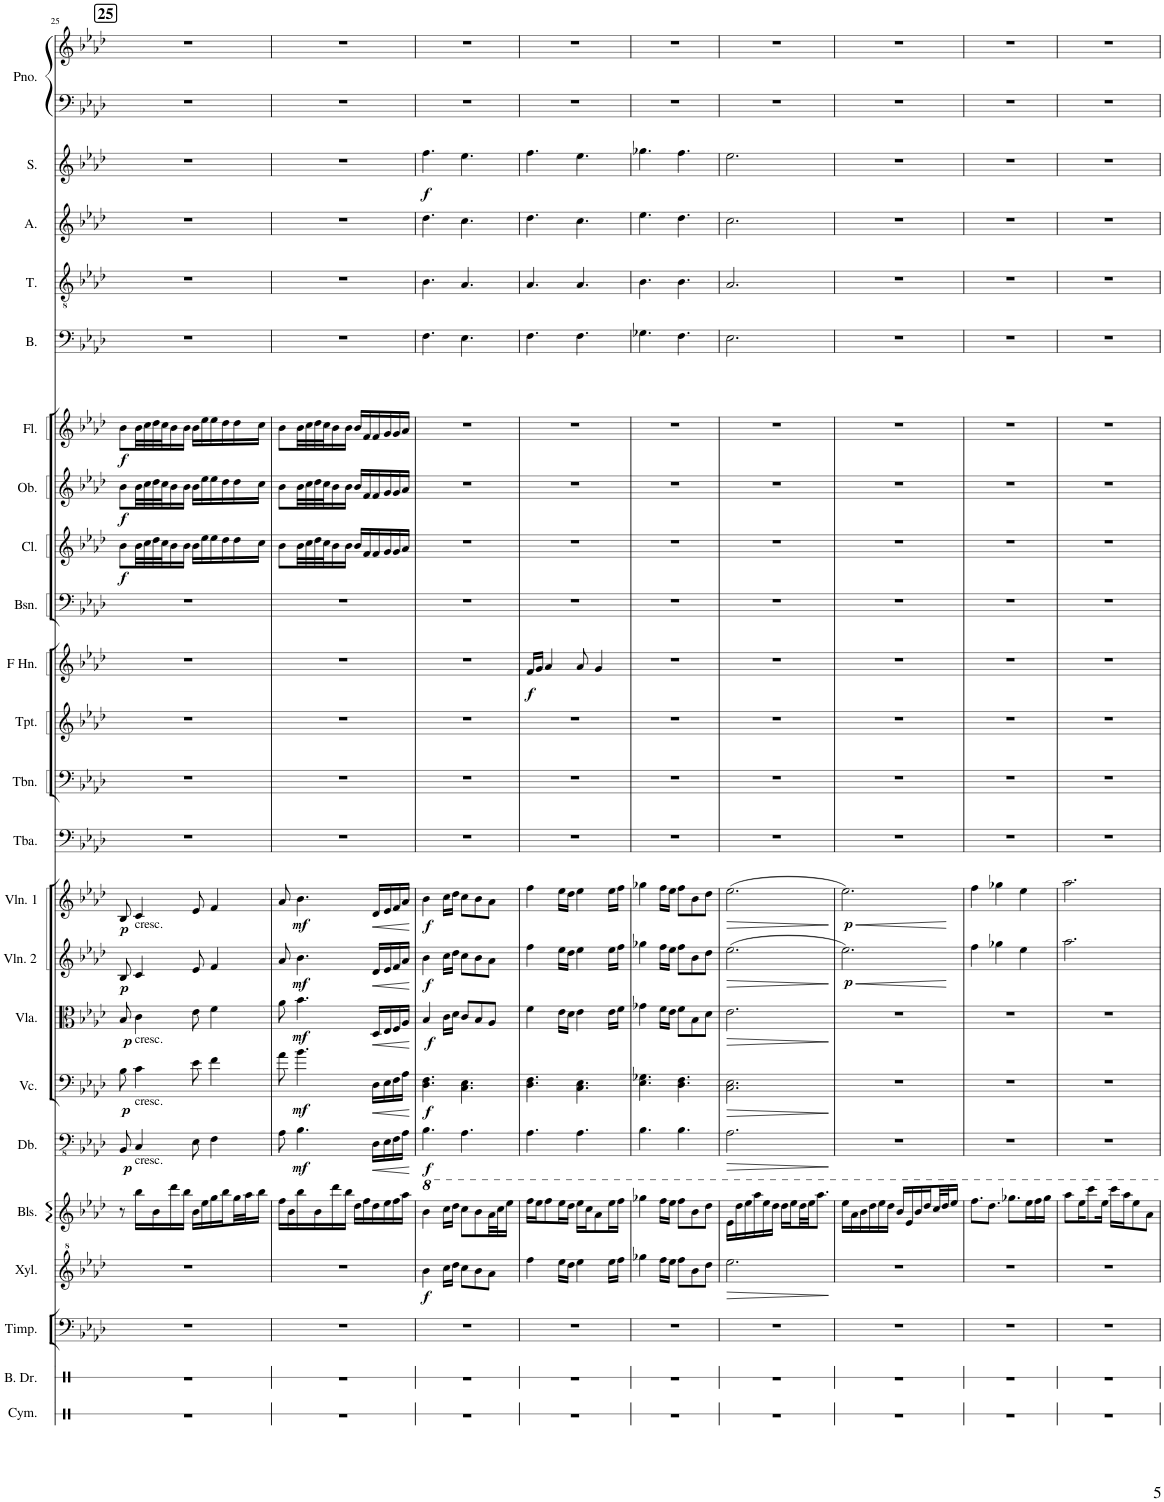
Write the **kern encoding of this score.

**kern	**kern	**kern	**kern	**dynam	**kern	**kern	**dynam	**kern	**dynam	**kern	**dynam	**kern	**dynam	**kern	**dynam	**kern	**kern	**kern	**kern	**dynam	**kern	**kern	**dynam	**kern	**dynam	**kern	**dynam	**kern	**kern	**kern	**kern	**dynam	**kern	**kern
*part23	*part22	*part21	*part20	*part20	*part19	*part18	*part18	*part17	*part17	*part16	*part16	*part15	*part15	*part14	*part14	*part13	*part12	*part11	*part10	*part10	*part9	*part8	*part8	*part7	*part7	*part6	*part6	*part5	*part4	*part3	*part2	*part2	*part1	*part1
*staff24	*staff23	*staff22	*staff21	*staff21	*staff20	*staff19	*staff19	*staff18	*staff18	*staff17	*staff17	*staff16	*staff16	*staff15	*staff15	*staff14	*staff13	*staff12	*staff11	*staff11	*staff10	*staff9	*staff9	*staff8	*staff8	*staff7	*staff7	*staff6	*staff5	*staff4	*staff3	*staff3	*staff2	*staff1
*I"Cymbal	*I"Bass Drum	*I"Timpani	*I"Xylophone	*	*I"Bells	*I"Double Bass	*	*I"Violoncello	*	*I"Viola	*	*I"Violin 2	*	*I"Violin 1	*	*I"Tuba	*I"Trombone	*I"Bb Trumpet	*I"F Horn	*	*I"Bassoon	*I"Bb Clarinet	*	*I"Oboe	*	*I"Flute	*	*I"Bass	*I"Tenor	*I"Alto	*I"Soprano	*	*I"Piano	*
*I'Cym.	*I'B. Dr.	*I'Timp.	*I'Xyl.	*	*I'Bls.	*I'Db.	*	*I'Vc.	*	*I'Vla.	*	*I'Vln. 2	*	*I'Vln. 1	*	*I'Tba.	*I'Tbn.	*I'Tpt.	*I'F Hn.	*	*I'Bsn.	*I'Cl.	*	*I'Ob.	*	*I'Fl.	*	*I'B.	*I'T.	*I'A.	*I'S.	*	*I'Pno.	*
!!LO:PB:g=z
*clefX	*clefX	*clefF4	*clefG^2	*	*clefG2	*clefFv4	*	*clefF4	*	*clefC3	*	*clefG2	*	*clefG2	*	*clefF4	*clefF4	*clefG2	*clefG2	*	*clefF4	*clefG2	*	*clefG2	*	*clefG2	*	*clefF4	*clefGv2	*clefG2	*clefG2	*	*clefF4	*clefG2
*	*	*	*	*	*	*ITrd7c12	*	*	*	*	*	*	*	*	*	*	*	*ITrd1c2	*ITrd4c7	*	*	*ITrd1c2	*	*	*	*	*	*	*	*	*	*	*	*
*k[]	*k[]	*k[b-e-a-d-]	*k[b-e-a-d-]	*	*k[b-e-a-d-]	*k[b-e-a-d-]	*	*k[b-e-a-d-]	*	*k[b-e-a-d-]	*	*k[b-e-a-d-]	*	*k[b-e-a-d-]	*	*k[b-e-a-d-]	*k[b-e-a-d-]	*k[b-e-a-d-]	*k[b-e-a-d-]	*	*k[b-e-a-d-]	*k[b-e-a-d-]	*	*k[b-e-a-d-]	*	*k[b-e-a-d-]	*	*k[b-e-a-d-]	*k[b-e-a-d-]	*k[b-e-a-d-]	*k[b-e-a-d-]	*	*k[b-e-a-d-]	*k[b-e-a-d-]
*M6/8	*M6/8	*M6/8	*M6/8	*	*M6/8	*M6/8	*	*M6/8	*	*M6/8	*	*M6/8	*	*M6/8	*	*M6/8	*M6/8	*M6/8	*M6/8	*	*M6/8	*M6/8	*	*M6/8	*	*M6/8	*	*M6/8	*M6/8	*M6/8	*M6/8	*	*M6/8	*M6/8
!!LO:REH:place=s1:a:B:cj:fs=14:t=25
=25	=25	=25	=25	=25	=25	=25	=25	=25	=25	=25	=25	=25	=25	=25	=25	=25	=25	=25	=25	=25	=25	=25	=25	=25	=25	=25	=25	=25	=25	=25	=25	=25	=25	=25
!	!	!	!	!	!	!	!LO:DY:b	!	!LO:DY:b	!	!LO:DY:b	!	!LO:DY:b	!	!LO:DY:b	!	!	!	!	!	!	!	!LO:DY:b	!	!LO:DY:b	!	!LO:DY:b	!	!	!	!	!	!	!
2.r	2.r	2.r	2.r	.	8r	8BBB-/	p	8B-\	p	8B-/	p	8B-/	p	8B-/	p	2.r	2.r	2.r	2.r	.	2.r	8b-\L	f	8b-\L	f	8b-\L	f	2.r	2.r	2.r	2.r	.	2.r	2.r
!	!	!	!	!	!	!	!	!	!	!	!	!	!	!LO:TX:b:t=cresc.	!	!	!	!	!	!	!	!	!	!	!	!	!	!	!	!	!	!	!	!
!	!	!	!	!	!	!	!	!	!	!LO:TX:b:t=cresc.	!	!	!	!	!	!	!	!	!	!	!	!	!	!	!	!	!	!	!	!	!	!	!	!
!	!	!	!	!	!	!	!	!LO:TX:b:t=cresc.	!	!	!	!	!	!	!	!	!	!	!	!	!	!	!	!	!	!	!	!	!	!	!	!	!	!
!	!	!	!	!	!	!LO:TX:b:t=cresc.	!	!	!	!	!	!	!	!	!	!	!	!	!	!	!	!	!	!	!	!	!	!	!	!	!	!	!	!
.	.	.	.	.	16bb-\LL	4CC/	.	4c\	.	4c\	.	4c/	.	4c/	.	.	.	.	.	.	.	32b-\LL	.	32b-\LL	.	32b-\LL	.	.	.	.	.	.	.	.
.	.	.	.	.	.	.	.	.	.	.	.	.	.	.	.	.	.	.	.	.	.	32cc\	.	32cc\	.	32cc\	.	.	.	.	.	.	.	.
.	.	.	.	.	16b-\	.	.	.	.	.	.	.	.	.	.	.	.	.	.	.	.	32dd-\	.	32dd-\	.	32dd-\	.	.	.	.	.	.	.	.
.	.	.	.	.	.	.	.	.	.	.	.	.	.	.	.	.	.	.	.	.	.	32cc\J	.	32cc\J	.	32cc\J	.	.	.	.	.	.	.	.
.	.	.	.	.	16ddd-\	.	.	.	.	.	.	.	.	.	.	.	.	.	.	.	.	16b-\	.	16b-\	.	16b-\	.	.	.	.	.	.	.	.
.	.	.	.	.	16bb-\JJ	.	.	.	.	.	.	.	.	.	.	.	.	.	.	.	.	16b-\JJ	.	16b-\JJ	.	16b-\JJ	.	.	.	.	.	.	.	.
.	.	.	.	.	16b-\LL	8EE-\	.	8e-\	.	8e-\	.	8e-/	.	8e-/	.	.	.	.	.	.	.	16b-\LL	.	16b-\LL	.	16b-\LL	.	.	.	.	.	.	.	.
.	.	.	.	.	16ee-\	.	.	.	.	.	.	.	.	.	.	.	.	.	.	.	.	16ee-\	.	16ee-\	.	16ee-\	.	.	.	.	.	.	.	.
.	.	.	.	.	16gg\	4FF\	.	4f\	.	4f\	.	4f/	.	4f/	.	.	.	.	.	.	.	16ee-\	.	16ee-\	.	16ee-\	.	.	.	.	.	.	.	.
.	.	.	.	.	16bb-\	.	.	.	.	.	.	.	.	.	.	.	.	.	.	.	.	16dd-\	.	16dd-\	.	16dd-\	.	.	.	.	.	.	.	.
.	.	.	.	.	32gg\L	.	.	.	.	.	.	.	.	.	.	.	.	.	.	.	.	16dd-\	.	16dd-\	.	16dd-\	.	.	.	.	.	.	.	.
.	.	.	.	.	32aa-\J	.	.	.	.	.	.	.	.	.	.	.	.	.	.	.	.	.	.	.	.	.	.	.	.	.	.	.	.	.
.	.	.	.	.	16bb-\JJ	.	.	.	.	.	.	.	.	.	.	.	.	.	.	.	.	16cc\JJ	.	16cc\JJ	.	16cc\JJ	.	.	.	.	.	.	.	.
=26	=26	=26	=26	=26	=26	=26	=26	=26	=26	=26	=26	=26	=26	=26	=26	=26	=26	=26	=26	=26	=26	=26	=26	=26	=26	=26	=26	=26	=26	=26	=26	=26	=26	=26
2.r	2.r	2.r	2.r	.	16ff\LL	8AA-\	.	8a-\	.	8a-\	.	8a-/	.	8a-/	.	2.r	2.r	2.r	2.r	.	2.r	8b-\L	.	8b-\L	.	8b-\L	.	2.r	2.r	2.r	2.r	.	2.r	2.r
.	.	.	.	.	16b-\	.	.	.	.	.	.	.	.	.	.	.	.	.	.	.	.	.	.	.	.	.	.	.	.	.	.	.	.	.
!	!	!	!	!	!	!	!LO:DY:b	!	!LO:DY:b	!	!LO:DY:b	!	!LO:DY:b	!	!LO:DY:b	!	!	!	!	!	!	!	!	!	!	!	!	!	!	!	!	!	!	!
.	.	.	.	.	16bb-\	4.BB-\	mf	4.b-\	mf	4.b-\	mf	4.b-\	mf	4.b-\	mf	.	.	.	.	.	.	32b-\LL	.	32b-\LL	.	32b-\LL	.	.	.	.	.	.	.	.
.	.	.	.	.	.	.	.	.	.	.	.	.	.	.	.	.	.	.	.	.	.	32cc\	.	32cc\	.	32cc\	.	.	.	.	.	.	.	.
.	.	.	.	.	16b-\	.	.	.	.	.	.	.	.	.	.	.	.	.	.	.	.	32dd-\	.	32dd-\	.	32dd-\	.	.	.	.	.	.	.	.
.	.	.	.	.	.	.	.	.	.	.	.	.	.	.	.	.	.	.	.	.	.	32cc\J	.	32cc\J	.	32cc\J	.	.	.	.	.	.	.	.
.	.	.	.	.	16ddd-\	.	.	.	.	.	.	.	.	.	.	.	.	.	.	.	.	16b-\	.	16b-\	.	16b-\	.	.	.	.	.	.	.	.
.	.	.	.	.	16bb-\JJ	.	.	.	.	.	.	.	.	.	.	.	.	.	.	.	.	16b-\JJ	.	16b-\JJ	.	16b-\JJ	.	.	.	.	.	.	.	.
.	.	.	.	.	16dd-\LL	.	.	.	.	.	.	.	.	.	.	.	.	.	.	.	.	16b-/LL	.	16b-/LL	.	16b-/LL	.	.	.	.	.	.	.	.
.	.	.	.	.	16ff\	.	.	.	.	.	.	.	.	.	.	.	.	.	.	.	.	16f/	.	16f/	.	16f/	.	.	.	.	.	.	.	.
!	!	!	!	!	!	!	!LO:HP:b	!	!LO:HP:b	!	!LO:HP:b	!	!LO:HP:b	!	!LO:HP:b	!	!	!	!	!	!	!	!	!	!	!	!	!	!	!	!	!	!	!
.	.	.	.	.	16dd-\	16DD-\LL	<	16D-\LL	<	16D-/LL	<	16d-/LL	<	16d-/LL	<	.	.	.	.	.	.	16f/	.	16f/	.	16f/	.	.	.	.	.	.	.	.
.	.	.	.	.	16ee-\	16EE-\	.	16E-\	.	16E-/	.	16e-/	.	16e-/	.	.	.	.	.	.	.	16g/	.	16g/	.	16g/	.	.	.	.	.	.	.	.
.	.	.	.	.	16ff\	16FF\	.	16F\	.	16F/	.	16f/	.	16f/	.	.	.	.	.	.	.	16g/	.	16g/	.	16g/	.	.	.	.	.	.	.	.
.	.	.	.	.	16aa-\JJ	16AA-\JJ	.	16A-\JJ	.	16A-/JJ	.	16a-/JJ	.	16a-/JJ	.	.	.	.	.	.	.	16a-/JJ	.	16a-/JJ	.	16a-/JJ	.	.	.	.	.	.	.	.
.	.	.	.	.	.	.	[	.	[	.	[	.	[	.	[	.	.	.	.	.	.	.	.	.	.	.	.	.	.	.	.	.	.	.
=27	=27	=27	=27	=27	=27	=27	=27	=27	=27	=27	=27	=27	=27	=27	=27	=27	=27	=27	=27	=27	=27	=27	=27	=27	=27	=27	=27	=27	=27	=27	=27	=27	=27	=27
!	!	!	!	!LO:DY:b	!	!	!LO:DY:b	!	!LO:DY:b	!	!LO:DY:b	!	!LO:DY:b	!	!LO:DY:b	!	!	!	!	!	!	!	!	!	!	!	!	!	!	!	!	!LO:DY:b	!	!
2.r	2.r	2.r	4bb-\	f	4bb-\	4.BB-\	f	4.D-\ 4.F\	f	4B-/	f	4b-\	f	4b-\	f	2.r	2.r	2.r	2.r	.	2.r	2.r	.	2.r	.	2.r	.	4.F\	4.B-\	4.dd-\	4.ff\	f	2.r	2.r
.	.	.	16ccc\LL	.	16ccc\LL	.	.	.	.	16c\LL	.	16cc\LL	.	16cc\LL	.	.	.	.	.	.	.	.	.	.	.	.	.	.	.	.	.	.	.	.
.	.	.	16ddd-\JJ	.	16ddd-\JJ	.	.	.	.	16d-\JJ	.	16dd-\JJ	.	16dd-\JJ	.	.	.	.	.	.	.	.	.	.	.	.	.	.	.	.	.	.	.	.
.	.	.	8ccc\L	.	8ccc\L	4.AA-\	.	4.C\ 4.E-\	.	8c/L	.	8cc\L	.	8cc\L	.	.	.	.	.	.	.	.	.	.	.	.	.	4.E-\	4.A-/	4.cc\	4.ee-\	.	.	.
.	.	.	8bb-\	.	8bb-\	.	.	.	.	8B-/	.	8b-\	.	8b-\	.	.	.	.	.	.	.	.	.	.	.	.	.	.	.	.	.	.	.	.
.	.	.	8aa-\J	.	32aa-\LL	.	.	.	.	8A-/J	.	8a-\J	.	8a-\J	.	.	.	.	.	.	.	.	.	.	.	.	.	.	.	.	.	.	.	.
.	.	.	.	.	32ccc\J	.	.	.	.	.	.	.	.	.	.	.	.	.	.	.	.	.	.	.	.	.	.	.	.	.	.	.	.	.
.	.	.	.	.	16eee-\JJ	.	.	.	.	.	.	.	.	.	.	.	.	.	.	.	.	.	.	.	.	.	.	.	.	.	.	.	.	.
=28	=28	=28	=28	=28	=28	=28	=28	=28	=28	=28	=28	=28	=28	=28	=28	=28	=28	=28	=28	=28	=28	=28	=28	=28	=28	=28	=28	=28	=28	=28	=28	=28	=28	=28
!	!	!	!	!	!	!	!	!	!	!	!	!	!	!	!	!	!	!	!	!LO:DY:b	!	!	!	!	!	!	!	!	!	!	!	!	!	!
2.r	2.r	2.r	4fff\	.	16fff\LL	4.AA-\	.	4.D-\ 4.F\	.	4f\	.	4ff\	.	4ff\	.	2.r	2.r	2.r	16f/LL	f	2.r	2.r	.	2.r	.	2.r	.	4.F\	4.A-/	4.dd-\	4.ff\	.	2.r	2.r
.	.	.	.	.	16eee-\J	.	.	.	.	.	.	.	.	.	.	.	.	.	16g/JJ	.	.	.	.	.	.	.	.	.	.	.	.	.	.	.
.	.	.	.	.	8fff\	.	.	.	.	.	.	.	.	.	.	.	.	.	4a-/	.	.	.	.	.	.	.	.	.	.	.	.	.	.	.
.	.	.	16eee-\LL	.	16eee-\L	.	.	.	.	16e-\LL	.	16ee-\LL	.	16ee-\LL	.	.	.	.	.	.	.	.	.	.	.	.	.	.	.	.	.	.	.	.
.	.	.	16ddd-\JJ	.	16ddd-\JJ	.	.	.	.	16d-\JJ	.	16dd-\JJ	.	16dd-\JJ	.	.	.	.	.	.	.	.	.	.	.	.	.	.	.	.	.	.	.	.
.	.	.	4eee-\	.	16eee-\LL	4.AA-\	.	4.C\ 4.E-\	.	4e-\	.	4ee-\	.	4ee-\	.	.	.	.	8a-/	.	.	.	.	.	.	.	.	4.F\	4.A-/	4.cc\	4.ee-\	.	.	.
.	.	.	.	.	16ccc\J	.	.	.	.	.	.	.	.	.	.	.	.	.	.	.	.	.	.	.	.	.	.	.	.	.	.	.	.	.
.	.	.	.	.	8aa-\	.	.	.	.	.	.	.	.	.	.	.	.	.	4g/	.	.	.	.	.	.	.	.	.	.	.	.	.	.	.
.	.	.	16eee-\LL	.	16eee-\L	.	.	.	.	16e-\LL	.	16ee-\LL	.	16ee-\LL	.	.	.	.	.	.	.	.	.	.	.	.	.	.	.	.	.	.	.	.
.	.	.	16fff\JJ	.	16fff\JJ	.	.	.	.	16f\JJ	.	16ff\JJ	.	16ff\JJ	.	.	.	.	.	.	.	.	.	.	.	.	.	.	.	.	.	.	.	.
=29	=29	=29	=29	=29	=29	=29	=29	=29	=29	=29	=29	=29	=29	=29	=29	=29	=29	=29	=29	=29	=29	=29	=29	=29	=29	=29	=29	=29	=29	=29	=29	=29	=29	=29
2.r	2.r	2.r	4ggg-X\	.	4ggg-X\	4.BB-\	.	4.E-\ 4.G-X\	.	4g-X\	.	4gg-X\	.	4gg-X\	.	2.r	2.r	2.r	2.r	.	2.r	2.r	.	2.r	.	2.r	.	4.G-X\	4.B-\	4.ee-\	4.gg-X\	.	2.r	2.r
.	.	.	16fff\LL	.	16fff\LL	.	.	.	.	16f\LL	.	16ff\LL	.	16ff\LL	.	.	.	.	.	.	.	.	.	.	.	.	.	.	.	.	.	.	.	.
.	.	.	16eee-\JJ	.	16eee-\JJ	.	.	.	.	16e-\JJ	.	16ee-\JJ	.	16ee-\JJ	.	.	.	.	.	.	.	.	.	.	.	.	.	.	.	.	.	.	.	.
.	.	.	8fff\L	.	8fff\L	4.BB-\	.	4.D-\ 4.F\	.	8f\L	.	8ff\L	.	8ff\L	.	.	.	.	.	.	.	.	.	.	.	.	.	4.F\	4.B-\	4.dd-\	4.ff\	.	.	.
.	.	.	8bb-\	.	8bb-\	.	.	.	.	8B-\	.	8b-\	.	8b-\	.	.	.	.	.	.	.	.	.	.	.	.	.	.	.	.	.	.	.	.
.	.	.	8ddd-\J	.	8ddd-\J	.	.	.	.	8d-\J	.	8dd-\J	.	8dd-\J	.	.	.	.	.	.	.	.	.	.	.	.	.	.	.	.	.	.	.	.
=30	=30	=30	=30	=30	=30	=30	=30	=30	=30	=30	=30	=30	=30	=30	=30	=30	=30	=30	=30	=30	=30	=30	=30	=30	=30	=30	=30	=30	=30	=30	=30	=30	=30	=30
!	!	!	!	!LO:HP:b	!	!	!LO:HP:b	!	!LO:HP:b	!	!LO:HP:b	!	!LO:HP:b	!	!LO:HP:b	!	!	!	!	!	!	!	!	!	!	!	!	!	!	!	!	!	!	!
2.r	2.r	2.r	2.eee-\	>	16ee-\LL	2.AA-\	>	2.C\ 2.E-\	>	2.e-\	>	(2.ee-\	>	(2.ee-\	>	2.r	2.r	2.r	2.r	.	2.r	2.r	.	2.r	.	2.r	.	2.E-\	2.A-/	2.cc\	2.ee-\	.	2.r	2.r
.	.	.	.	.	16ddd-\	.	.	.	.	.	.	.	.	.	.	.	.	.	.	.	.	.	.	.	.	.	.	.	.	.	.	.	.	.
.	.	.	.	.	16eee-\	.	.	.	.	.	.	.	.	.	.	.	.	.	.	.	.	.	.	.	.	.	.	.	.	.	.	.	.	.
.	.	.	.	.	16aaa-\	.	.	.	.	.	.	.	.	.	.	.	.	.	.	.	.	.	.	.	.	.	.	.	.	.	.	.	.	.
.	.	.	.	.	16eee-\	.	.	.	.	.	.	.	.	.	.	.	.	.	.	.	.	.	.	.	.	.	.	.	.	.	.	.	.	.
.	.	.	.	.	16ddd-\JJ	.	.	.	.	.	.	.	.	.	.	.	.	.	.	.	.	.	.	.	.	.	.	.	.	.	.	.	.	.
.	.	.	.	.	16ddd-\LL	.	.	.	.	.	.	.	.	.	.	.	.	.	.	.	.	.	.	.	.	.	.	.	.	.	.	.	.	.
.	.	.	.	.	16eee-\	.	.	.	.	.	.	.	.	.	.	.	.	.	.	.	.	.	.	.	.	.	.	.	.	.	.	.	.	.
.	.	.	.	.	32ddd-\L	.	.	.	.	.	.	.	.	.	.	.	.	.	.	.	.	.	.	.	.	.	.	.	.	.	.	.	.	.
.	.	.	.	.	32eee-\JJ	.	.	.	.	.	.	.	.	.	.	.	.	.	.	.	.	.	.	.	.	.	.	.	.	.	.	.	.	.
.	.	.	.	.	8.aaa-\J	.	.	.	.	.	.	.	.	.	.	.	.	.	.	.	.	.	.	.	.	.	.	.	.	.	.	.	.	.
.	.	.	.	]	.	.	]	.	]	.	]	.	]	.	]	.	.	.	.	.	.	.	.	.	.	.	.	.	.	.	.	.	.	.
=31	=31	=31	=31	=31	=31	=31	=31	=31	=31	=31	=31	=31	=31	=31	=31	=31	=31	=31	=31	=31	=31	=31	=31	=31	=31	=31	=31	=31	=31	=31	=31	=31	=31	=31
!	!	!	!	!	!	!	!	!	!	!	!	!	!LO:HP:b	!	!LO:HP:b	!	!	!	!	!	!	!	!	!	!	!	!	!	!	!	!	!	!	!
!	!	!	!	!	!	!	!	!	!	!	!	!	!LO:DY:n=1:b	!	!LO:DY:n=1:b	!	!	!	!	!	!	!	!	!	!	!	!	!	!	!	!	!	!	!
2.r	2.r	2.r	2.r	.	16eee-\LL	2.r	.	2.r	.	2.r	.	2.ee-\)	< p	2.ee-\)	< p	2.r	2.r	2.r	2.r	.	2.r	2.r	.	2.r	.	2.r	.	2.r	2.r	2.r	2.r	.	2.r	2.r
.	.	.	.	.	16aa-\	.	.	.	.	.	.	.	.	.	.	.	.	.	.	.	.	.	.	.	.	.	.	.	.	.	.	.	.	.
.	.	.	.	.	16bb-\	.	.	.	.	.	.	.	.	.	.	.	.	.	.	.	.	.	.	.	.	.	.	.	.	.	.	.	.	.
.	.	.	.	.	16ddd-\	.	.	.	.	.	.	.	.	.	.	.	.	.	.	.	.	.	.	.	.	.	.	.	.	.	.	.	.	.
.	.	.	.	.	16eee-\	.	.	.	.	.	.	.	.	.	.	.	.	.	.	.	.	.	.	.	.	.	.	.	.	.	.	.	.	.
.	.	.	.	.	16ddd-\JJ	.	.	.	.	.	.	.	.	.	.	.	.	.	.	.	.	.	.	.	.	.	.	.	.	.	.	.	.	.
.	.	.	.	.	16bb-/LL	.	.	.	.	.	.	.	.	.	.	.	.	.	.	.	.	.	.	.	.	.	.	.	.	.	.	.	.	.
.	.	.	.	.	16ee-/	.	.	.	.	.	.	.	.	.	.	.	.	.	.	.	.	.	.	.	.	.	.	.	.	.	.	.	.	.
.	.	.	.	.	16bb-/	.	.	.	.	.	.	.	.	.	.	.	.	.	.	.	.	.	.	.	.	.	.	.	.	.	.	.	.	.
.	.	.	.	.	16ddd-/	.	.	.	.	.	.	.	.	.	.	.	.	.	.	.	.	.	.	.	.	.	.	.	.	.	.	.	.	.
.	.	.	.	.	32ccc/L	.	.	.	.	.	.	.	.	.	.	.	.	.	.	.	.	.	.	.	.	.	.	.	.	.	.	.	.	.
.	.	.	.	.	32ddd-/J	.	.	.	.	.	.	.	.	.	.	.	.	.	.	.	.	.	.	.	.	.	.	.	.	.	.	.	.	.
.	.	.	.	.	16eee-/JJ	.	.	.	.	.	.	.	.	.	.	.	.	.	.	.	.	.	.	.	.	.	.	.	.	.	.	.	.	.
.	.	.	.	.	.	.	.	.	.	.	.	.	[	.	[	.	.	.	.	.	.	.	.	.	.	.	.	.	.	.	.	.	.	.
=32	=32	=32	=32	=32	=32	=32	=32	=32	=32	=32	=32	=32	=32	=32	=32	=32	=32	=32	=32	=32	=32	=32	=32	=32	=32	=32	=32	=32	=32	=32	=32	=32	=32	=32
2.r	2.r	2.r	2.r	.	8.fff\L	2.r	.	2.r	.	2.r	.	4ff\	.	4ff\	.	2.r	2.r	2.r	2.r	.	2.r	2.r	.	2.r	.	2.r	.	2.r	2.r	2.r	2.r	.	2.r	2.r
.	.	.	.	.	8.ddd-\J	.	.	.	.	.	.	.	.	.	.	.	.	.	.	.	.	.	.	.	.	.	.	.	.	.	.	.	.	.
.	.	.	.	.	.	.	.	.	.	.	.	4gg-X\	.	4gg-X\	.	.	.	.	.	.	.	.	.	.	.	.	.	.	.	.	.	.	.	.
.	.	.	.	.	8.ggg-X\L	.	.	.	.	.	.	.	.	.	.	.	.	.	.	.	.	.	.	.	.	.	.	.	.	.	.	.	.	.
.	.	.	.	.	.	.	.	.	.	.	.	4ee-\	.	4ee-\	.	.	.	.	.	.	.	.	.	.	.	.	.	.	.	.	.	.	.	.
.	.	.	.	.	16eee-\L	.	.	.	.	.	.	.	.	.	.	.	.	.	.	.	.	.	.	.	.	.	.	.	.	.	.	.	.	.
.	.	.	.	.	16fff\	.	.	.	.	.	.	.	.	.	.	.	.	.	.	.	.	.	.	.	.	.	.	.	.	.	.	.	.	.
.	.	.	.	.	16ggg-\JJ	.	.	.	.	.	.	.	.	.	.	.	.	.	.	.	.	.	.	.	.	.	.	.	.	.	.	.	.	.
=33	=33	=33	=33	=33	=33	=33	=33	=33	=33	=33	=33	=33	=33	=33	=33	=33	=33	=33	=33	=33	=33	=33	=33	=33	=33	=33	=33	=33	=33	=33	=33	=33	=33	=33
2.r	2.r	2.r	2.r	.	8aaa-\L	2.r	.	2.r	.	2.r	.	2.aa-\	.	2.aa-\	.	2.r	2.r	2.r	2.r	.	2.r	2.r	.	2.r	.	2.r	.	2.r	2.r	2.r	2.r	.	2.r	2.r
.	.	.	.	.	16eee-\K	.	.	.	.	.	.	.	.	.	.	.	.	.	.	.	.	.	.	.	.	.	.	.	.	.	.	.	.	.
.	.	.	.	.	8cccc\	.	.	.	.	.	.	.	.	.	.	.	.	.	.	.	.	.	.	.	.	.	.	.	.	.	.	.	.	.
.	.	.	.	.	16eee-\Jk	.	.	.	.	.	.	.	.	.	.	.	.	.	.	.	.	.	.	.	.	.	.	.	.	.	.	.	.	.
.	.	.	.	.	16cccc\LL	.	.	.	.	.	.	.	.	.	.	.	.	.	.	.	.	.	.	.	.	.	.	.	.	.	.	.	.	.
.	.	.	.	.	16aaa-\J	.	.	.	.	.	.	.	.	.	.	.	.	.	.	.	.	.	.	.	.	.	.	.	.	.	.	.	.	.
.	.	.	.	.	8eee-\	.	.	.	.	.	.	.	.	.	.	.	.	.	.	.	.	.	.	.	.	.	.	.	.	.	.	.	.	.
.	.	.	.	.	8aa-\J	.	.	.	.	.	.	.	.	.	.	.	.	.	.	.	.	.	.	.	.	.	.	.	.	.	.	.	.	.
=	=	=	=	=	=	=	=	=	=	=	=	=	=	=	=	=	=	=	=	=	=	=	=	=	=	=	=	=	=	=	=	=	=	=
*-	*-	*-	*-	*-	*-	*-	*-	*-	*-	*-	*-	*-	*-	*-	*-	*-	*-	*-	*-	*-	*-	*-	*-	*-	*-	*-	*-	*-	*-	*-	*-	*-	*-	*-
